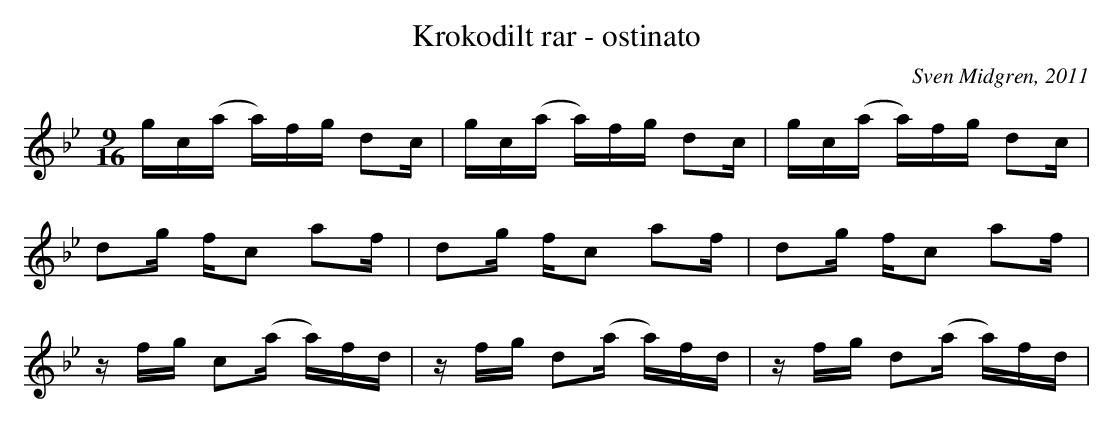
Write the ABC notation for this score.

X:1
T: Krokodilt rar - ostinato
C: Sven Midgren, 2011
M: 9/16
L: 1/16
K: Gm
gc(a a)fg d2c | gc(a a)fg d2c |gc(a a)fg d2c |!
d2g fc2 a2f | d2g fc2 a2f | d2g fc2 a2f |!
zfg c2(a a)fd |zfg d2(a a)fd| zfg d2(a a)fd|
